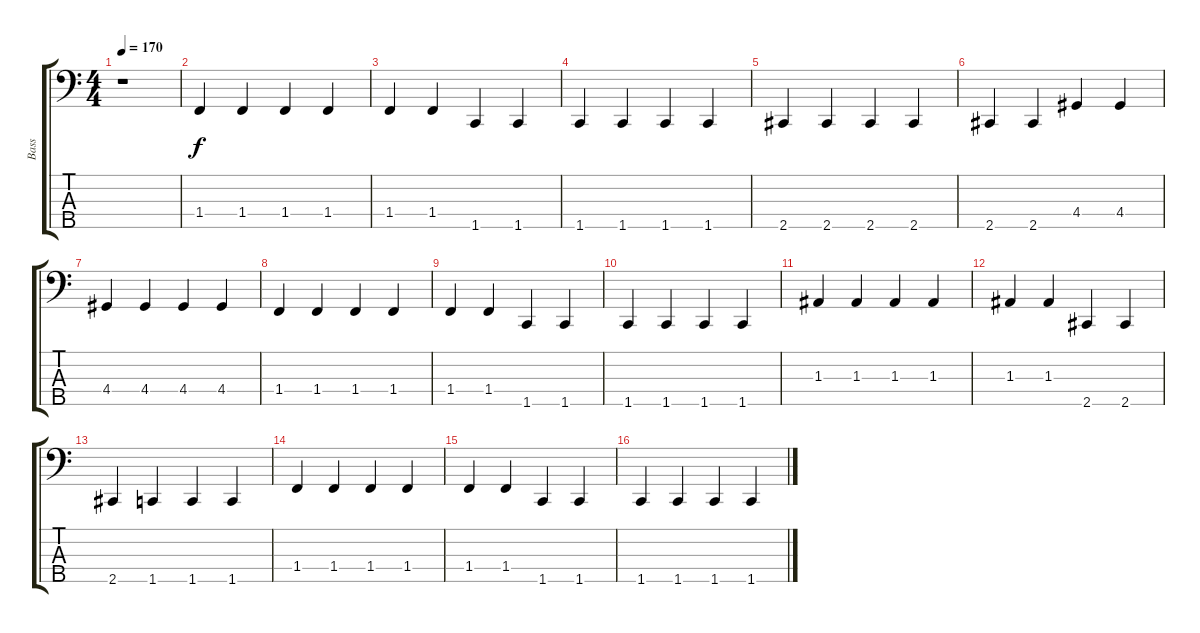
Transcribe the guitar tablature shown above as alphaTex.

\track ("Bass" "Bass") {instrument electricbasspick}
\staff {score tabs}
\tuning (G2 D2 A1 E1 B0) {hide}
\ts (4 4)
\tempo 170
\clef f4
\ks c
r.1{dy f} |
1.4.4 1.4.4 1.4.4 1.4.4 |
1.4.4 1.4.4 1.5.4 1.5.4 |
1.5.4 1.5.4 1.5.4 1.5.4 |
2.5.4 2.5.4 2.5.4 2.5.4 |
2.5.4 2.5.4 4.4.4 4.4.4 |
4.4.4 4.4.4 4.4.4 4.4.4 |
1.4.4 1.4.4 1.4.4 1.4.4 |
1.4.4 1.4.4 1.5.4 1.5.4 |
1.5.4 1.5.4 1.5.4 1.5.4 |
1.3.4 1.3.4 1.3.4 1.3.4 |
1.3.4 1.3.4 2.5.4 2.5.4 |
2.5.4 1.5.4 1.5.4 1.5.4 |
1.4.4 1.4.4 1.4.4 1.4.4 |
1.4.4 1.4.4 1.5.4 1.5.4 |
1.5.4 1.5.4 1.5.4 1.5.4
